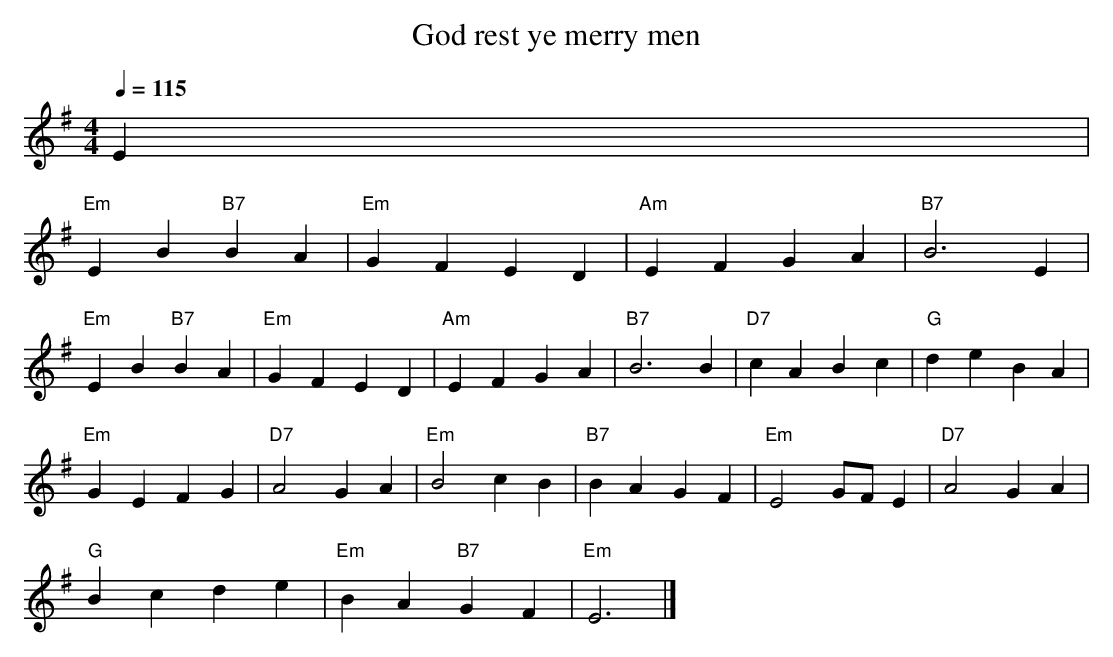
X:1
T:God rest ye merry men
Q:1/4=115
M:4/4
L:1/8
K:G
E2 |
"Em"E2 B2 "B7"B2 A2 | "Em"G2 F2 E2 D2 | "Am"E2 F2 G2 A2 | "B7"B6 E2 |
"Em"E2 B2 "B7"B2 A2 | "Em"G2 F2 E2 D2 | "Am"E2 F2 G2 A2 | "B7"B6 B2 | "D7"c2 A2 B2 c2 | "G"d2 e2 B2 A2 |
"Em"G2 E2 F2 G2 | "D7"A4 G2 A2 | "Em"B4 c2 B2 | "B7"B2 A2 G2 F2 | "Em"E4 GF E2 | "D7"A4 G2 A2 |
"G"B2 c2 d2 e2 | "Em"B2 A2 "B7"G2 F2 | "Em"E6 |]
